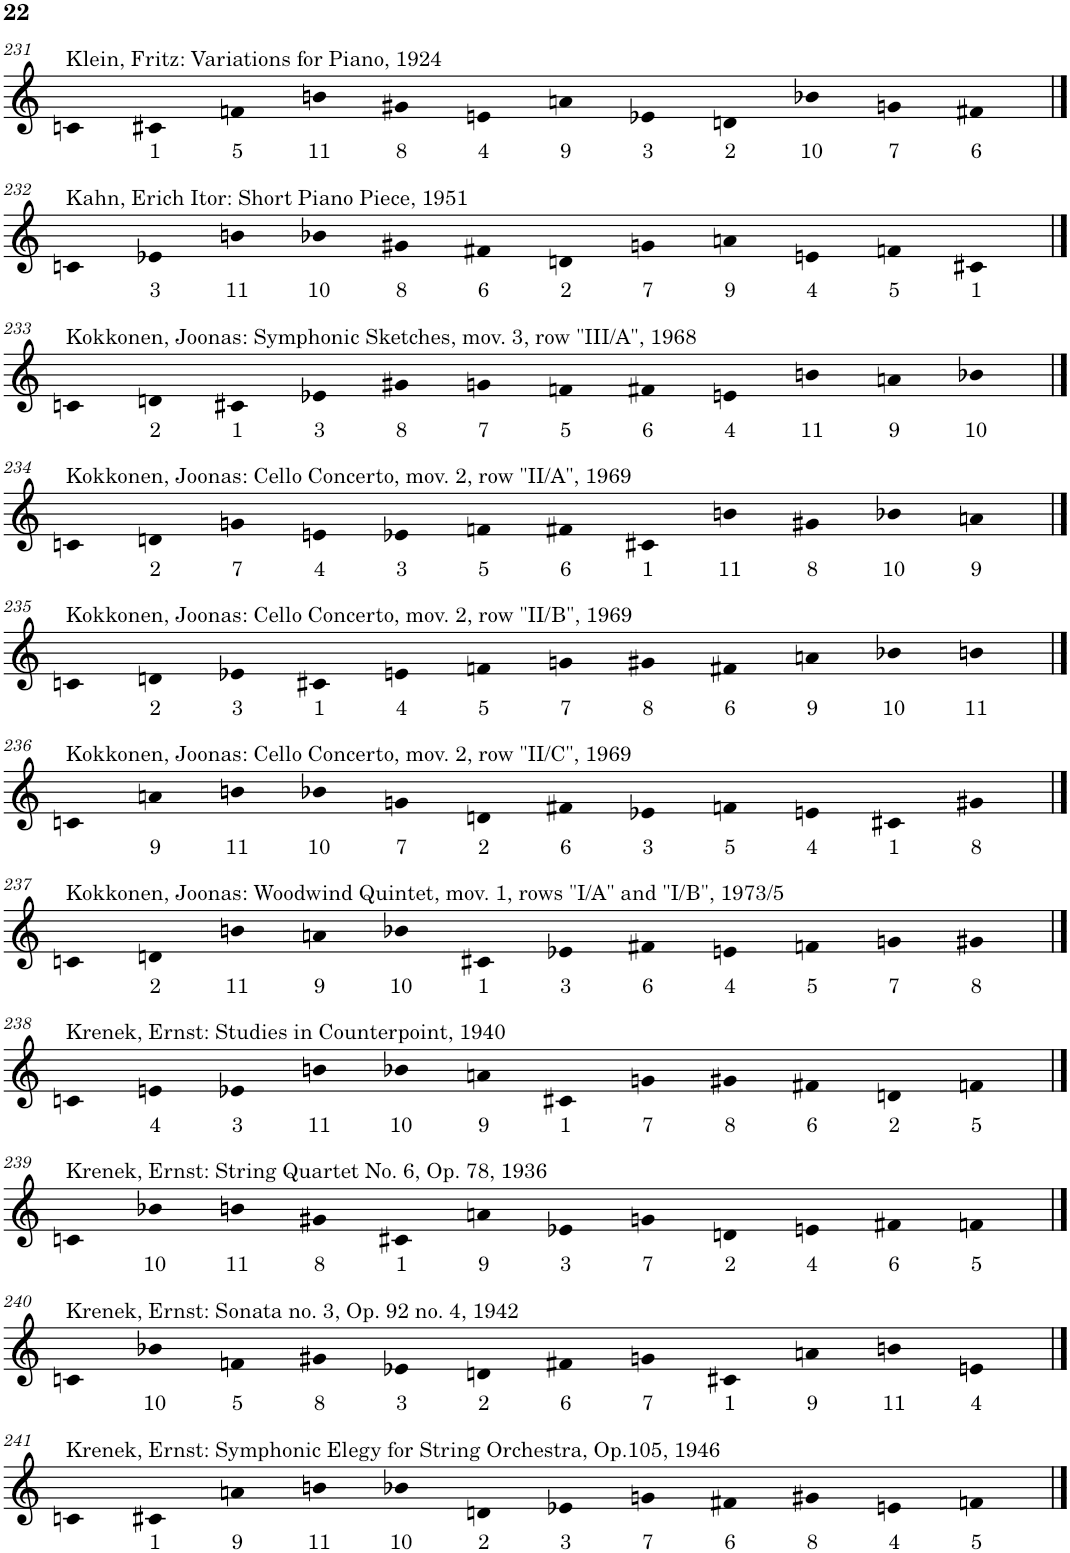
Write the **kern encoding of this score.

**kern	**text
*part1	*part1
*staff1	*staff1
*I"Piano	*
*I'Pno	*
!!LO:PB:g=z
*clefG2	*
*k[]	*
*M12/4	*
=231	=231
!LO:TX:a:t=Klein, Fritz&colon; Variations for Piano, 1924	!
4cn	.
!	!LO:LY:b
4c#X	1
!	!LO:LY:b
4fn	5
!	!LO:LY:b
4bn	11
!	!LO:LY:b
4g#X	8
!	!LO:LY:b
4en	4
!	!LO:LY:b
4an	9
!	!LO:LY:b
4e-X	3
!	!LO:LY:b
4dn	2
!	!LO:LY:b
4b-X	10
!	!LO:LY:b
4gn	7
!	!LO:LY:b
4f#X	6
!!LO:LB:g=z
==232	==232
!LO:TX:a:t=Kahn, Erich Itor&colon; Short Piano Piece, 1951	!
4cn	.
!	!LO:LY:b
4e-X	3
!	!LO:LY:b
4bn	11
!	!LO:LY:b
4b-X	10
!	!LO:LY:b
4g#X	8
!	!LO:LY:b
4f#X	6
!	!LO:LY:b
4dn	2
!	!LO:LY:b
4gn	7
!	!LO:LY:b
4an	9
!	!LO:LY:b
4en	4
!	!LO:LY:b
4fn	5
!	!LO:LY:b
4c#X	1
!!LO:LB:g=z
==233	==233
!LO:TX:a:t=Kokkonen, Joonas&colon; Symphonic Sketches, mov. 3, row "III/A", 1968	!
4cn	.
!	!LO:LY:b
4dn	2
!	!LO:LY:b
4c#X	1
!	!LO:LY:b
4e-X	3
!	!LO:LY:b
4g#X	8
!	!LO:LY:b
4gn	7
!	!LO:LY:b
4fn	5
!	!LO:LY:b
4f#X	6
!	!LO:LY:b
4en	4
!	!LO:LY:b
4bn	11
!	!LO:LY:b
4an	9
!	!LO:LY:b
4b-X	10
!!LO:LB:g=z
==234	==234
!LO:TX:a:t=Kokkonen, Joonas&colon; Cello Concerto, mov. 2, row "II/A", 1969	!
4cn	.
!	!LO:LY:b
4dn	2
!	!LO:LY:b
4gn	7
!	!LO:LY:b
4en	4
!	!LO:LY:b
4e-X	3
!	!LO:LY:b
4fn	5
!	!LO:LY:b
4f#X	6
!	!LO:LY:b
4c#X	1
!	!LO:LY:b
4bn	11
!	!LO:LY:b
4g#X	8
!	!LO:LY:b
4b-X	10
!	!LO:LY:b
4an	9
!!LO:LB:g=z
==235	==235
!LO:TX:a:t=Kokkonen, Joonas&colon; Cello Concerto, mov. 2, row "II/B", 1969	!
4cn	.
!	!LO:LY:b
4dn	2
!	!LO:LY:b
4e-X	3
!	!LO:LY:b
4c#X	1
!	!LO:LY:b
4en	4
!	!LO:LY:b
4fn	5
!	!LO:LY:b
4gn	7
!	!LO:LY:b
4g#X	8
!	!LO:LY:b
4f#X	6
!	!LO:LY:b
4an	9
!	!LO:LY:b
4b-X	10
!	!LO:LY:b
4bn	11
!!LO:LB:g=z
==236	==236
!LO:TX:a:t=Kokkonen, Joonas&colon; Cello Concerto, mov. 2, row "II/C", 1969	!
4cn	.
!	!LO:LY:b
4an	9
!	!LO:LY:b
4bn	11
!	!LO:LY:b
4b-X	10
!	!LO:LY:b
4gn	7
!	!LO:LY:b
4dn	2
!	!LO:LY:b
4f#X	6
!	!LO:LY:b
4e-X	3
!	!LO:LY:b
4fn	5
!	!LO:LY:b
4en	4
!	!LO:LY:b
4c#X	1
!	!LO:LY:b
4g#X	8
!!LO:LB:g=z
==237	==237
!LO:TX:a:t=Kokkonen, Joonas&colon; Woodwind Quintet, mov. 1, rows "I/A" and "I/B", 1973/5	!
4cn	.
!	!LO:LY:b
4dn	2
!	!LO:LY:b
4bn	11
!	!LO:LY:b
4an	9
!	!LO:LY:b
4b-X	10
!	!LO:LY:b
4c#X	1
!	!LO:LY:b
4e-X	3
!	!LO:LY:b
4f#X	6
!	!LO:LY:b
4en	4
!	!LO:LY:b
4fn	5
!	!LO:LY:b
4gn	7
!	!LO:LY:b
4g#X	8
!!LO:LB:g=z
==238	==238
!LO:TX:a:t=Krenek, Ernst&colon; Studies in Counterpoint, 1940	!
4cn	.
!	!LO:LY:b
4en	4
!	!LO:LY:b
4e-X	3
!	!LO:LY:b
4bn	11
!	!LO:LY:b
4b-X	10
!	!LO:LY:b
4an	9
!	!LO:LY:b
4c#X	1
!	!LO:LY:b
4gn	7
!	!LO:LY:b
4g#X	8
!	!LO:LY:b
4f#X	6
!	!LO:LY:b
4dn	2
!	!LO:LY:b
4fn	5
!!LO:LB:g=z
==239	==239
!LO:TX:a:t=Krenek, Ernst&colon; String Quartet No. 6, Op. 78, 1936	!
4cn	.
!	!LO:LY:b
4b-X	10
!	!LO:LY:b
4bn	11
!	!LO:LY:b
4g#X	8
!	!LO:LY:b
4c#X	1
!	!LO:LY:b
4an	9
!	!LO:LY:b
4e-X	3
!	!LO:LY:b
4gn	7
!	!LO:LY:b
4dn	2
!	!LO:LY:b
4en	4
!	!LO:LY:b
4f#X	6
!	!LO:LY:b
4fn	5
!!LO:LB:g=z
==240	==240
!LO:TX:a:t=Krenek, Ernst&colon; Sonata no. 3, Op. 92 no. 4, 1942	!
4cn	.
!	!LO:LY:b
4b-X	10
!	!LO:LY:b
4fn	5
!	!LO:LY:b
4g#X	8
!	!LO:LY:b
4e-X	3
!	!LO:LY:b
4dn	2
!	!LO:LY:b
4f#X	6
!	!LO:LY:b
4gn	7
!	!LO:LY:b
4c#X	1
!	!LO:LY:b
4an	9
!	!LO:LY:b
4bn	11
!	!LO:LY:b
4en	4
!!LO:LB:g=z
==241	==241
!LO:TX:a:t=Krenek, Ernst&colon; Symphonic Elegy for String Orchestra, Op.105, 1946	!
4cn	.
!	!LO:LY:b
4c#X	1
!	!LO:LY:b
4an	9
!	!LO:LY:b
4bn	11
!	!LO:LY:b
4b-X	10
!	!LO:LY:b
4dn	2
!	!LO:LY:b
4e-X	3
!	!LO:LY:b
4gn	7
!	!LO:LY:b
4f#X	6
!	!LO:LY:b
4g#X	8
!	!LO:LY:b
4en	4
!	!LO:LY:b
4fn	5
==	==
*-	*-
